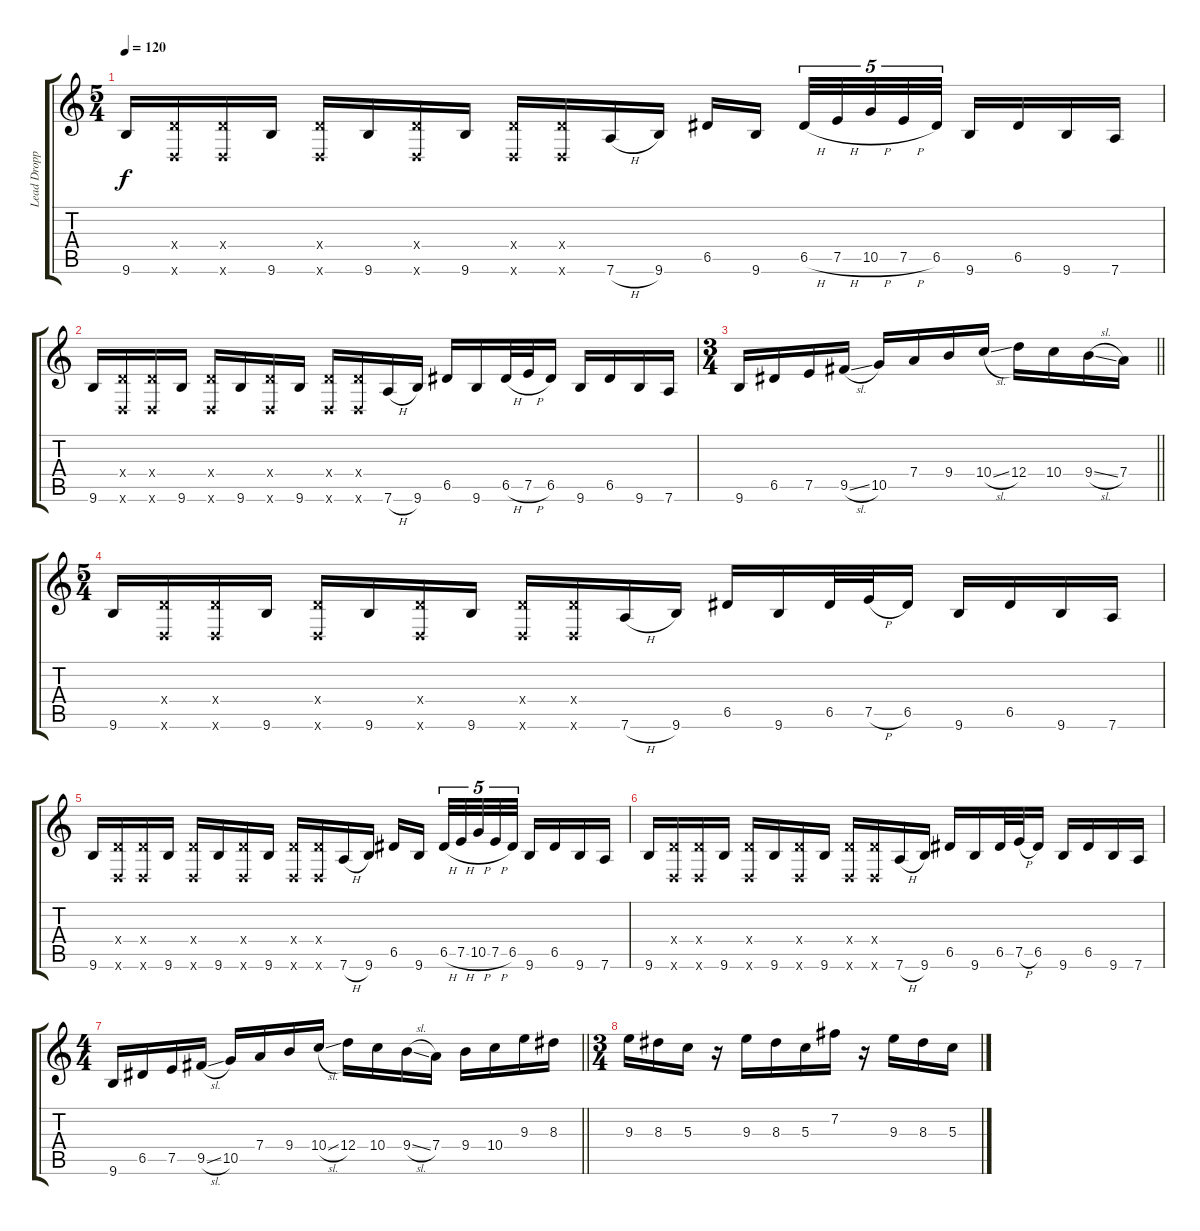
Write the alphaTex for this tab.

\track ("Lead Dropped D " "Lead Dropp") {instrument distortionguitar}
\staff {score tabs}
\tuning (E4 B3 G3 D3 A2 D2) {hide}
\ts (5 4)
\tempo 120
\clef g2
\ks c
9.6.16{dy f} (0.4{x} 0.6{x}).16 (0.4{x} 0.6{x}).16 9.6.16 (0.4{x} 0.6{x}).16 9.6.16 (0.4{x} 0.6{x}).16 9.6.16 (0.4{x} 0.6{x}).16 (0.4{x} 0.6{x}).16 7.6{h}.16 9.6.16 6.5.16 9.6.16{beam splitsecondary} 6.5{h}.32{tu (5 4)} 7.5{h}.32{tu (5 4)} 10.5{h}.32{tu (5 4)} 7.5{h}.32{tu (5 4)} 6.5.32{tu (5 4)} 9.6.16 6.5.16 9.6.16 7.6.16 |
9.6.16 (0.4{x} 0.6{x}).16 (0.4{x} 0.6{x}).16 9.6.16 (0.4{x} 0.6{x}).16 9.6.16 (0.4{x} 0.6{x}).16 9.6.16 (0.4{x} 0.6{x}).16 (0.4{x} 0.6{x}).16 7.6{h}.16 9.6.16 6.5.16 9.6.16 6.5{h}.32 7.5{h}.32 6.5.16 9.6.16 6.5.16 9.6.16 7.6.16 |
\ts (3 4)
\barLineRight lightlight
9.6.16 6.5.16 7.5.16 9.5{sl}.16 10.5.16 7.4.16 9.4.16 10.4{sl}.16 12.4.16 10.4.16 9.4{sl}.16 7.4.16 |
\ts (5 4)
9.6.16 (0.4{x} 0.6{x}).16 (0.4{x} 0.6{x}).16 9.6.16 (0.4{x} 0.6{x}).16 9.6.16 (0.4{x} 0.6{x}).16 9.6.16 (0.4{x} 0.6{x}).16 (0.4{x} 0.6{x}).16 7.6{h}.16 9.6.16 6.5.16 9.6.16 6.5.32 7.5{h}.32 6.5.16 9.6.16 6.5.16 9.6.16 7.6.16 |
9.6.16 (0.4{x} 0.6{x}).16 (0.4{x} 0.6{x}).16 9.6.16 (0.4{x} 0.6{x}).16 9.6.16 (0.4{x} 0.6{x}).16 9.6.16 (0.4{x} 0.6{x}).16 (0.4{x} 0.6{x}).16 7.6{h}.16 9.6.16 6.5.16 9.6.16{beam splitsecondary} 6.5{h}.32{tu (5 4)} 7.5{h}.32{tu (5 4)} 10.5{h}.32{tu (5 4)} 7.5{h}.32{tu (5 4)} 6.5.32{tu (5 4)} 9.6.16 6.5.16 9.6.16 7.6.16 |
9.6.16 (0.4{x} 0.6{x}).16 (0.4{x} 0.6{x}).16 9.6.16 (0.4{x} 0.6{x}).16 9.6.16 (0.4{x} 0.6{x}).16 9.6.16 (0.4{x} 0.6{x}).16 (0.4{x} 0.6{x}).16 7.6{h}.16 9.6.16 6.5.16 9.6.16 6.5.32 7.5{h}.32 6.5.16 9.6.16 6.5.16 9.6.16 7.6.16 |
\ts (4 4)
\barLineRight lightlight
9.6.16 6.5.16 7.5.16 9.5{sl}.16 10.5.16 7.4.16 9.4.16 10.4{sl}.16 12.4.16 10.4.16 9.4{sl}.16 7.4.16 9.4.16 10.4.16 9.3.16 8.3.16 |
\ts (3 4)
\section ("" "")
9.3.16 8.3.16 5.3.16 r.16 9.3.16 8.3.16 5.3.16 7.2.16 r.16 9.3.16 8.3.16 5.3.16
